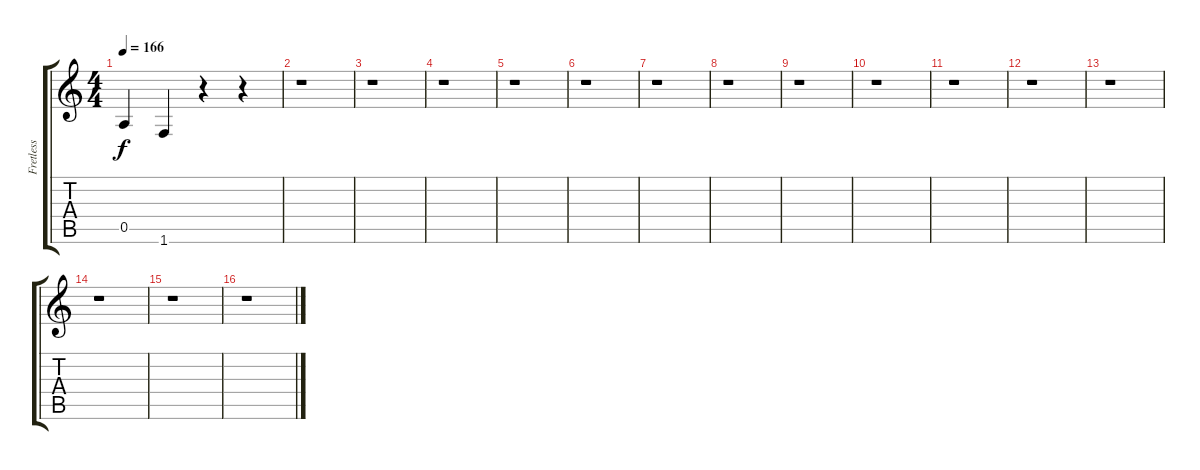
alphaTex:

\track ("Fretless" "Fretless") {instrument fretlessbass}
\staff {score tabs}
\tuning (E4 B3 G3 D3 A2 E2) {hide}
\ts (4 4)
\tempo 166
\clef g2
\ks c
0.5.4{dy f} 1.6.4 r.4 r.4 |
r.1 |
r.1 |
r.1 |
r.1 |
r.1 |
r.1 |
r.1 |
r.1 |
r.1 |
r.1 |
r.1 |
r.1 |
r.1 |
r.1 |
r.1
